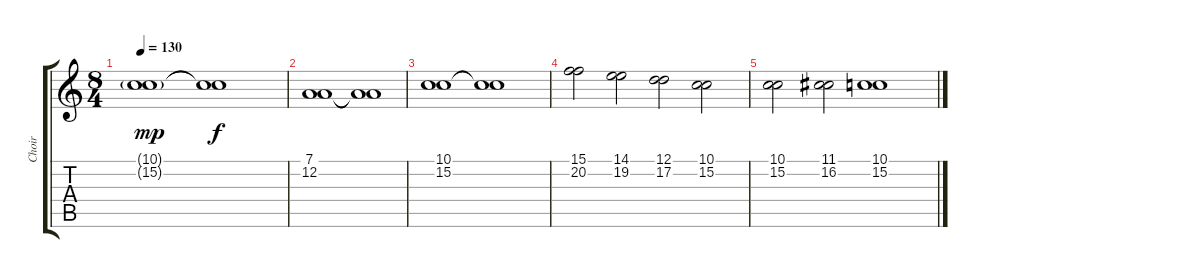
\track ("Choir" "Choir") {instrument choiraahs}
\staff {score tabs}
\tuning (D4 A3 F3 C3 G2 D2) {hide}
\ts (8 4)
\tempo 130
\clef g2
\ks c
(10.1{g} 15.2{g}).1{dy mp} (10.1{t} 15.2{t}).1{dy f} |
(7.1 12.2).1 (7.1{t} 12.2{t}).1 |
(10.1 15.2).1 (10.1{t} 15.2{t}).1 |
(15.1 20.2).2 (14.1 19.2).2 (12.1 17.2).2 (10.1 15.2).2 |
(10.1 15.2).2 (11.1 16.2).2 (10.1 15.2).1
